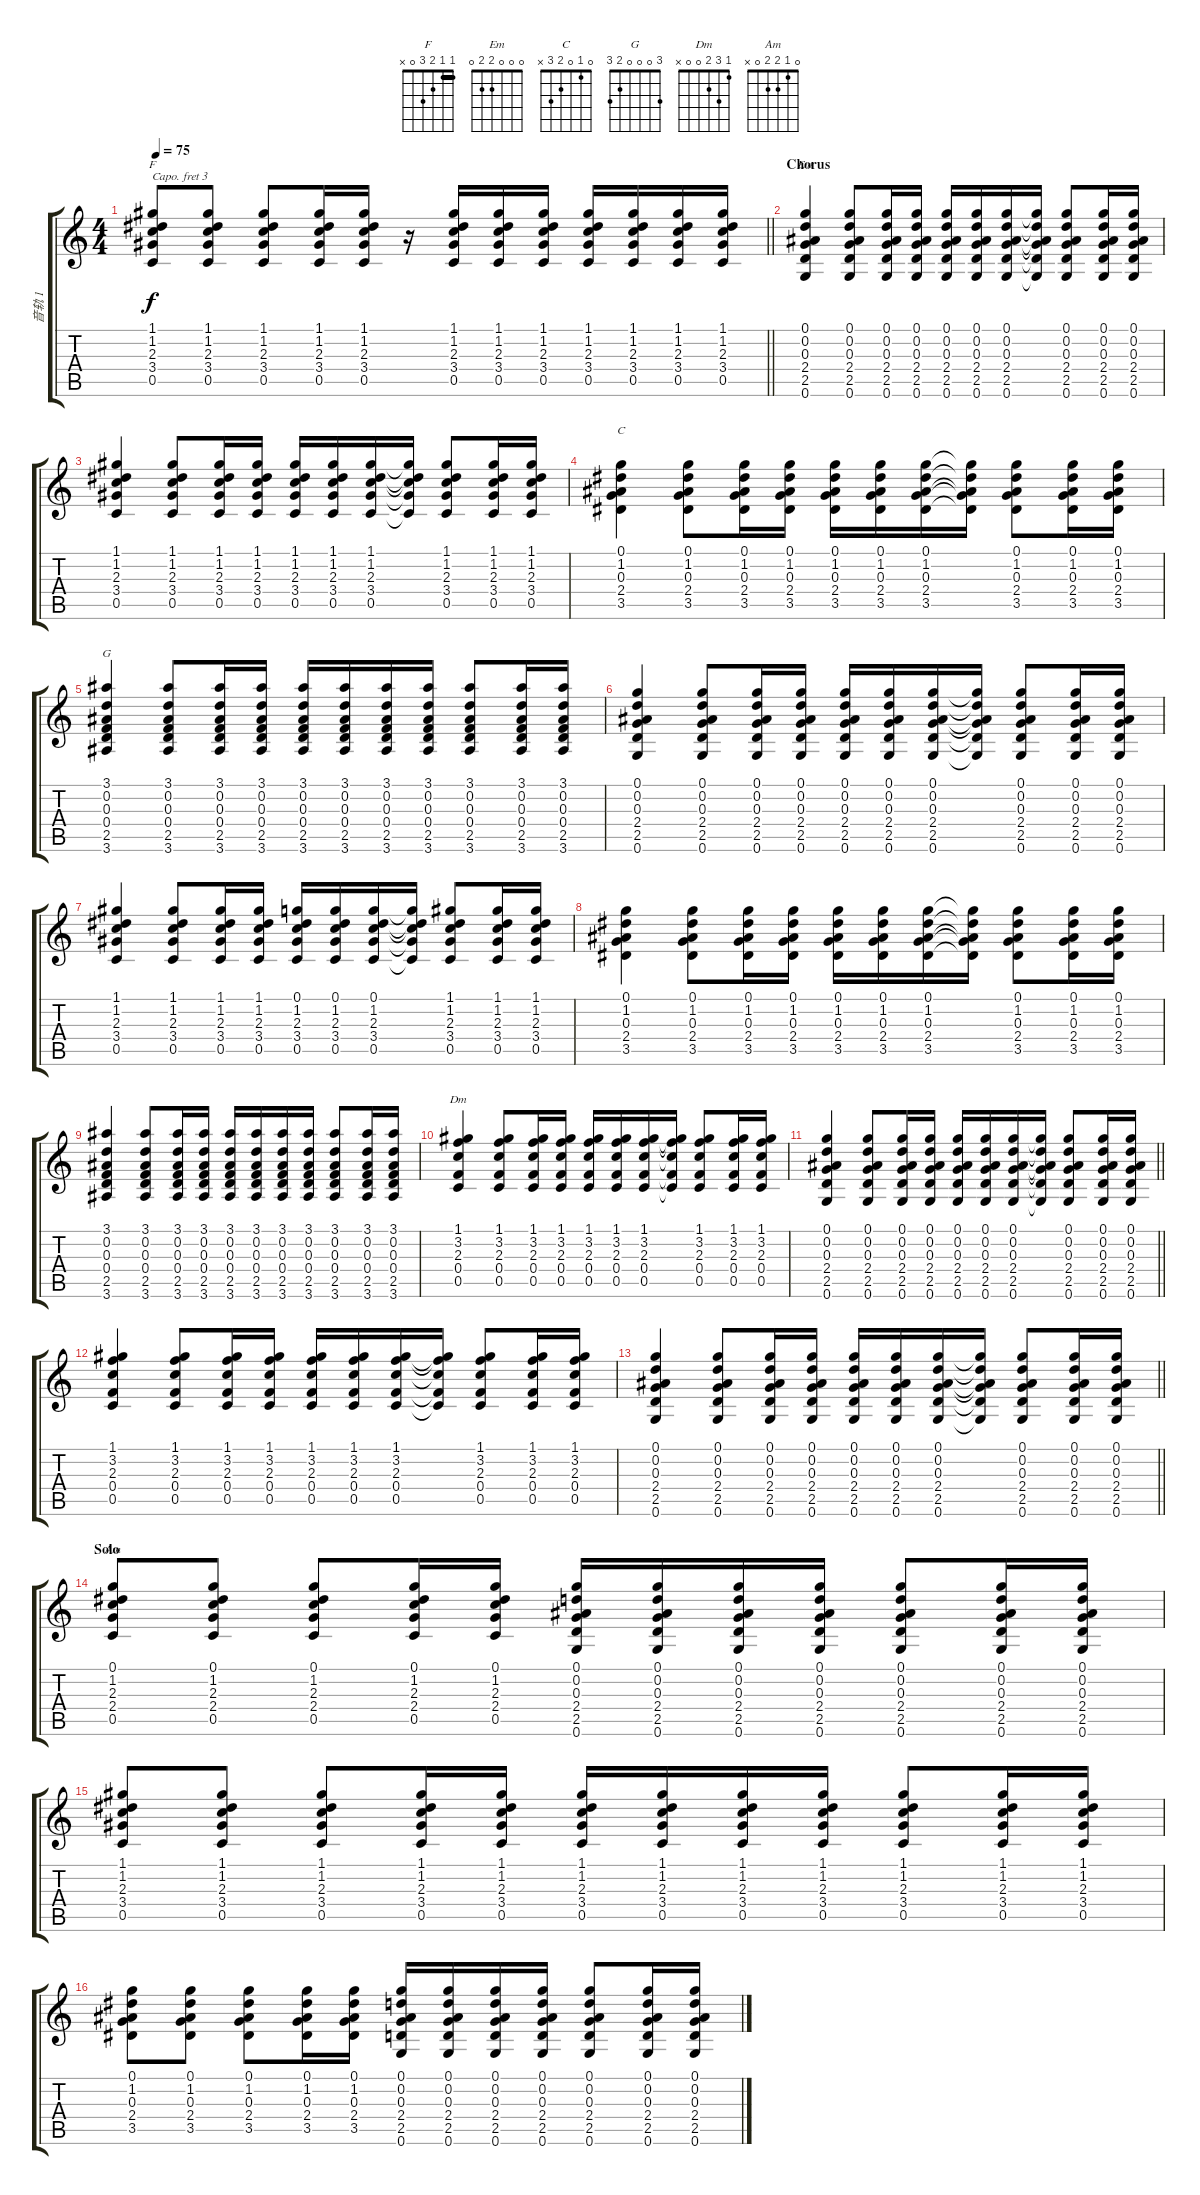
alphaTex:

\track ("音轨 1" "音轨 1") {instrument acousticguitarsteel}
\staff {score tabs}
\capo 3
\tuning (E4 B3 G3 D3 A2 E2) {hide}
\chord ("F" 1 1 2 3 0 x) {barre 1}
\chord ("Em" 0 0 0 2 2 0)
\chord ("C" 0 1 0 2 3 x)
\chord ("G" 3 0 0 0 2 3)
\chord ("Dm" 1 3 2 0 0 x)
\chord ("Am" 0 1 2 2 0 x)
\ts (4 4)
\tempo 75
\clef g2
\barLineRight lightlight
\ks c
(1.1 1.2 2.3 3.4 0.5).8{ch "F" dy f} (1.1 1.2 2.3 3.4 0.5).8 (1.1 1.2 2.3 3.4 0.5).8 (1.1 1.2 2.3 3.4 0.5).16 (1.1 1.2 2.3 3.4 0.5).16 r.16 (1.1 1.2 2.3 3.4 0.5).16 (1.1 1.2 2.3 3.4 0.5).16 (1.1 1.2 2.3 3.4 0.5).16 (1.1 1.2 2.3 3.4 0.5).16 (1.1 1.2 2.3 3.4 0.5).16 (1.1 1.2 2.3 3.4 0.5).16 (1.1 1.2 2.3 3.4 0.5).16 |
\section ("" "Chorus")
(0.1 0.2 0.3 2.4 2.5 0.6).4{ch "Em"} (0.1 0.2 0.3 2.4 2.5 0.6).8 (0.1 0.2 0.3 2.4 2.5 0.6).16 (0.1 0.2 0.3 2.4 2.5 0.6).16 (0.1 0.2 0.3 2.4 2.5 0.6).16 (0.1 0.2 0.3 2.4 2.5 0.6).16 (0.1 0.2 0.3 2.4 2.5 0.6).16 (0.1{t} 0.2{t} 0.3{t} 2.4{t} 2.5{t} 0.6{t}).16 (0.1 0.2 0.3 2.4 2.5 0.6).8 (0.1 0.2 0.3 2.4 2.5 0.6).16 (0.1 0.2 0.3 2.4 2.5 0.6).16 |
(1.1 1.2 2.3 3.4 0.5).4 (1.1 1.2 2.3 3.4 0.5).8 (1.1 1.2 2.3 3.4 0.5).16 (1.1 1.2 2.3 3.4 0.5).16 (1.1 1.2 2.3 3.4 0.5).16 (1.1 1.2 2.3 3.4 0.5).16 (1.1 1.2 2.3 3.4 0.5).16 (1.1{t} 1.2{t} 2.3{t} 3.4{t} 0.5{t}).16 (1.1 1.2 2.3 3.4 0.5).8 (1.1 1.2 2.3 3.4 0.5).16 (1.1 1.2 2.3 3.4 0.5).16 |
(0.1 1.2 0.3 2.4 3.5).4{ch "C"} (0.1 1.2 0.3 2.4 3.5).8 (0.1 1.2 0.3 2.4 3.5).16 (0.1 1.2 0.3 2.4 3.5).16 (0.1 1.2 0.3 2.4 3.5).16 (0.1 1.2 0.3 2.4 3.5).16 (0.1 1.2 0.3 2.4 3.5).16 (0.1{t} 1.2{t} 0.3{t} 2.4{t} 3.5{t}).16 (0.1 1.2 0.3 2.4 3.5).8 (0.1 1.2 0.3 2.4 3.5).16 (0.1 1.2 0.3 2.4 3.5).16 |
(3.1 0.2 0.3 0.4 2.5 3.6).4{ch "G"} (3.1 0.2 0.3 0.4 2.5 3.6).8 (3.1 0.2 0.3 0.4 2.5 3.6).16 (3.1 0.2 0.3 0.4 2.5 3.6).16 (3.1 0.2 0.3 0.4 2.5 3.6).16 (3.1 0.2 0.3 0.4 2.5 3.6).16 (3.1 0.2 0.3 0.4 2.5 3.6).16 (3.1 0.2 0.3 0.4 2.5 3.6).16 (3.1 0.2 0.3 0.4 2.5 3.6).8 (3.1 0.2 0.3 0.4 2.5 3.6).16 (3.1 0.2 0.3 0.4 2.5 3.6).16 |
(0.1 0.2 0.3 2.4 2.5 0.6).4 (0.1 0.2 0.3 2.4 2.5 0.6).8 (0.1 0.2 0.3 2.4 2.5 0.6).16 (0.1 0.2 0.3 2.4 2.5 0.6).16 (0.1 0.2 0.3 2.4 2.5 0.6).16 (0.1 0.2 0.3 2.4 2.5 0.6).16 (0.1 0.2 0.3 2.4 2.5 0.6).16 (0.1{t} 0.2{t} 0.3{t} 2.4{t} 2.5{t} 0.6{t}).16 (0.1 0.2 0.3 2.4 2.5 0.6).8 (0.1 0.2 0.3 2.4 2.5 0.6).16 (0.1 0.2 0.3 2.4 2.5 0.6).16 |
(1.1 1.2 2.3 3.4 0.5).4 (1.1 1.2 2.3 3.4 0.5).8 (1.1 1.2 2.3 3.4 0.5).16 (1.1 1.2 2.3 3.4 0.5).16 (0.1 1.2 2.3 3.4 0.5).16 (0.1 1.2 2.3 3.4 0.5).16 (0.1 1.2 2.3 3.4 0.5).16 (0.1{t} 1.2{t} 2.3{t} 3.4{t} 0.5{t}).16 (1.1 1.2 2.3 3.4 0.5).8 (1.1 1.2 2.3 3.4 0.5).16 (1.1 1.2 2.3 3.4 0.5).16 |
(0.1 1.2 0.3 2.4 3.5).4 (0.1 1.2 0.3 2.4 3.5).8 (0.1 1.2 0.3 2.4 3.5).16 (0.1 1.2 0.3 2.4 3.5).16 (0.1 1.2 0.3 2.4 3.5).16 (0.1 1.2 0.3 2.4 3.5).16 (0.1 1.2 0.3 2.4 3.5).16 (0.1{t} 1.2{t} 0.3{t} 2.4{t} 3.5{t}).16 (0.1 1.2 0.3 2.4 3.5).8 (0.1 1.2 0.3 2.4 3.5).16 (0.1 1.2 0.3 2.4 3.5).16 |
(3.1 0.2 0.3 0.4 2.5 3.6).4 (3.1 0.2 0.3 0.4 2.5 3.6).8 (3.1 0.2 0.3 0.4 2.5 3.6).16 (3.1 0.2 0.3 0.4 2.5 3.6).16 (3.1 0.2 0.3 0.4 2.5 3.6).16 (3.1 0.2 0.3 0.4 2.5 3.6).16 (3.1 0.2 0.3 0.4 2.5 3.6).16 (3.1 0.2 0.3 0.4 2.5 3.6).16 (3.1 0.2 0.3 0.4 2.5 3.6).8 (3.1 0.2 0.3 0.4 2.5 3.6).16 (3.1 0.2 0.3 0.4 2.5 3.6).16 |
(1.1 3.2 2.3 0.4 0.5).4{ch "Dm"} (1.1 3.2 2.3 0.4 0.5).8 (1.1 3.2 2.3 0.4 0.5).16 (1.1 3.2 2.3 0.4 0.5).16 (1.1 3.2 2.3 0.4 0.5).16 (1.1 3.2 2.3 0.4 0.5).16 (1.1 3.2 2.3 0.4 0.5).16 (1.1{t} 3.2{t} 2.3{t} 0.4{t} 0.5{t}).16 (1.1 3.2 2.3 0.4 0.5).8 (1.1 3.2 2.3 0.4 0.5).16 (1.1 3.2 2.3 0.4 0.5).16 |
\barLineRight lightlight
(0.1 0.2 0.3 2.4 2.5 0.6).4 (0.1 0.2 0.3 2.4 2.5 0.6).8 (0.1 0.2 0.3 2.4 2.5 0.6).16 (0.1 0.2 0.3 2.4 2.5 0.6).16 (0.1 0.2 0.3 2.4 2.5 0.6).16 (0.1 0.2 0.3 2.4 2.5 0.6).16 (0.1 0.2 0.3 2.4 2.5 0.6).16 (0.1{t} 0.2{t} 0.3{t} 2.4{t} 2.5{t} 0.6{t}).16 (0.1 0.2 0.3 2.4 2.5 0.6).8 (0.1 0.2 0.3 2.4 2.5 0.6).16 (0.1 0.2 0.3 2.4 2.5 0.6).16 |
(1.1 3.2 2.3 0.4 0.5).4 (1.1 3.2 2.3 0.4 0.5).8 (1.1 3.2 2.3 0.4 0.5).16 (1.1 3.2 2.3 0.4 0.5).16 (1.1 3.2 2.3 0.4 0.5).16 (1.1 3.2 2.3 0.4 0.5).16 (1.1 3.2 2.3 0.4 0.5).16 (1.1{t} 3.2{t} 2.3{t} 0.4{t} 0.5{t}).16 (1.1 3.2 2.3 0.4 0.5).8 (1.1 3.2 2.3 0.4 0.5).16 (1.1 3.2 2.3 0.4 0.5).16 |
\barLineRight lightlight
(0.1 0.2 0.3 2.4 2.5 0.6).4 (0.1 0.2 0.3 2.4 2.5 0.6).8 (0.1 0.2 0.3 2.4 2.5 0.6).16 (0.1 0.2 0.3 2.4 2.5 0.6).16 (0.1 0.2 0.3 2.4 2.5 0.6).16 (0.1 0.2 0.3 2.4 2.5 0.6).16 (0.1 0.2 0.3 2.4 2.5 0.6).16 (0.1{t} 0.2{t} 0.3{t} 2.4{t} 2.5{t} 0.6{t}).16 (0.1 0.2 0.3 2.4 2.5 0.6).8 (0.1 0.2 0.3 2.4 2.5 0.6).16 (0.1 0.2 0.3 2.4 2.5 0.6).16 |
\section ("" "Solo")
(0.1 1.2 2.3 2.4 0.5).8{ch "Am"} (0.1 1.2 2.3 2.4 0.5).8 (0.1 1.2 2.3 2.4 0.5).8 (0.1 1.2 2.3 2.4 0.5).16 (0.1 1.2 2.3 2.4 0.5).16 (0.1 0.2 0.3 2.4 2.5 0.6).16 (0.1 0.2 0.3 2.4 2.5 0.6).16 (0.1 0.2 0.3 2.4 2.5 0.6).16 (0.1 0.2 0.3 2.4 2.5 0.6).16 (0.1 0.2 0.3 2.4 2.5 0.6).8 (0.1 0.2 0.3 2.4 2.5 0.6).16 (0.1 0.2 0.3 2.4 2.5 0.6).16 |
(1.1 1.2 2.3 3.4 0.5).8 (1.1 1.2 2.3 3.4 0.5).8 (1.1 1.2 2.3 3.4 0.5).8 (1.1 1.2 2.3 3.4 0.5).16 (1.1 1.2 2.3 3.4 0.5).16 (1.1 1.2 2.3 3.4 0.5).16 (1.1 1.2 2.3 3.4 0.5).16 (1.1 1.2 2.3 3.4 0.5).16 (1.1 1.2 2.3 3.4 0.5).16 (1.1 1.2 2.3 3.4 0.5).8 (1.1 1.2 2.3 3.4 0.5).16 (1.1 1.2 2.3 3.4 0.5).16 |
(0.1 1.2 0.3 2.4 3.5).8 (0.1 1.2 0.3 2.4 3.5).8 (0.1 1.2 0.3 2.4 3.5).8 (0.1 1.2 0.3 2.4 3.5).16 (0.1 1.2 0.3 2.4 3.5).16 (0.1 0.2 0.3 2.4 2.5 0.6).16 (0.1 0.2 0.3 2.4 2.5 0.6).16 (0.1 0.2 0.3 2.4 2.5 0.6).16 (0.1 0.2 0.3 2.4 2.5 0.6).16 (0.1 0.2 0.3 2.4 2.5 0.6).8 (0.1 0.2 0.3 2.4 2.5 0.6).16 (0.1 0.2 0.3 2.4 2.5 0.6).16
